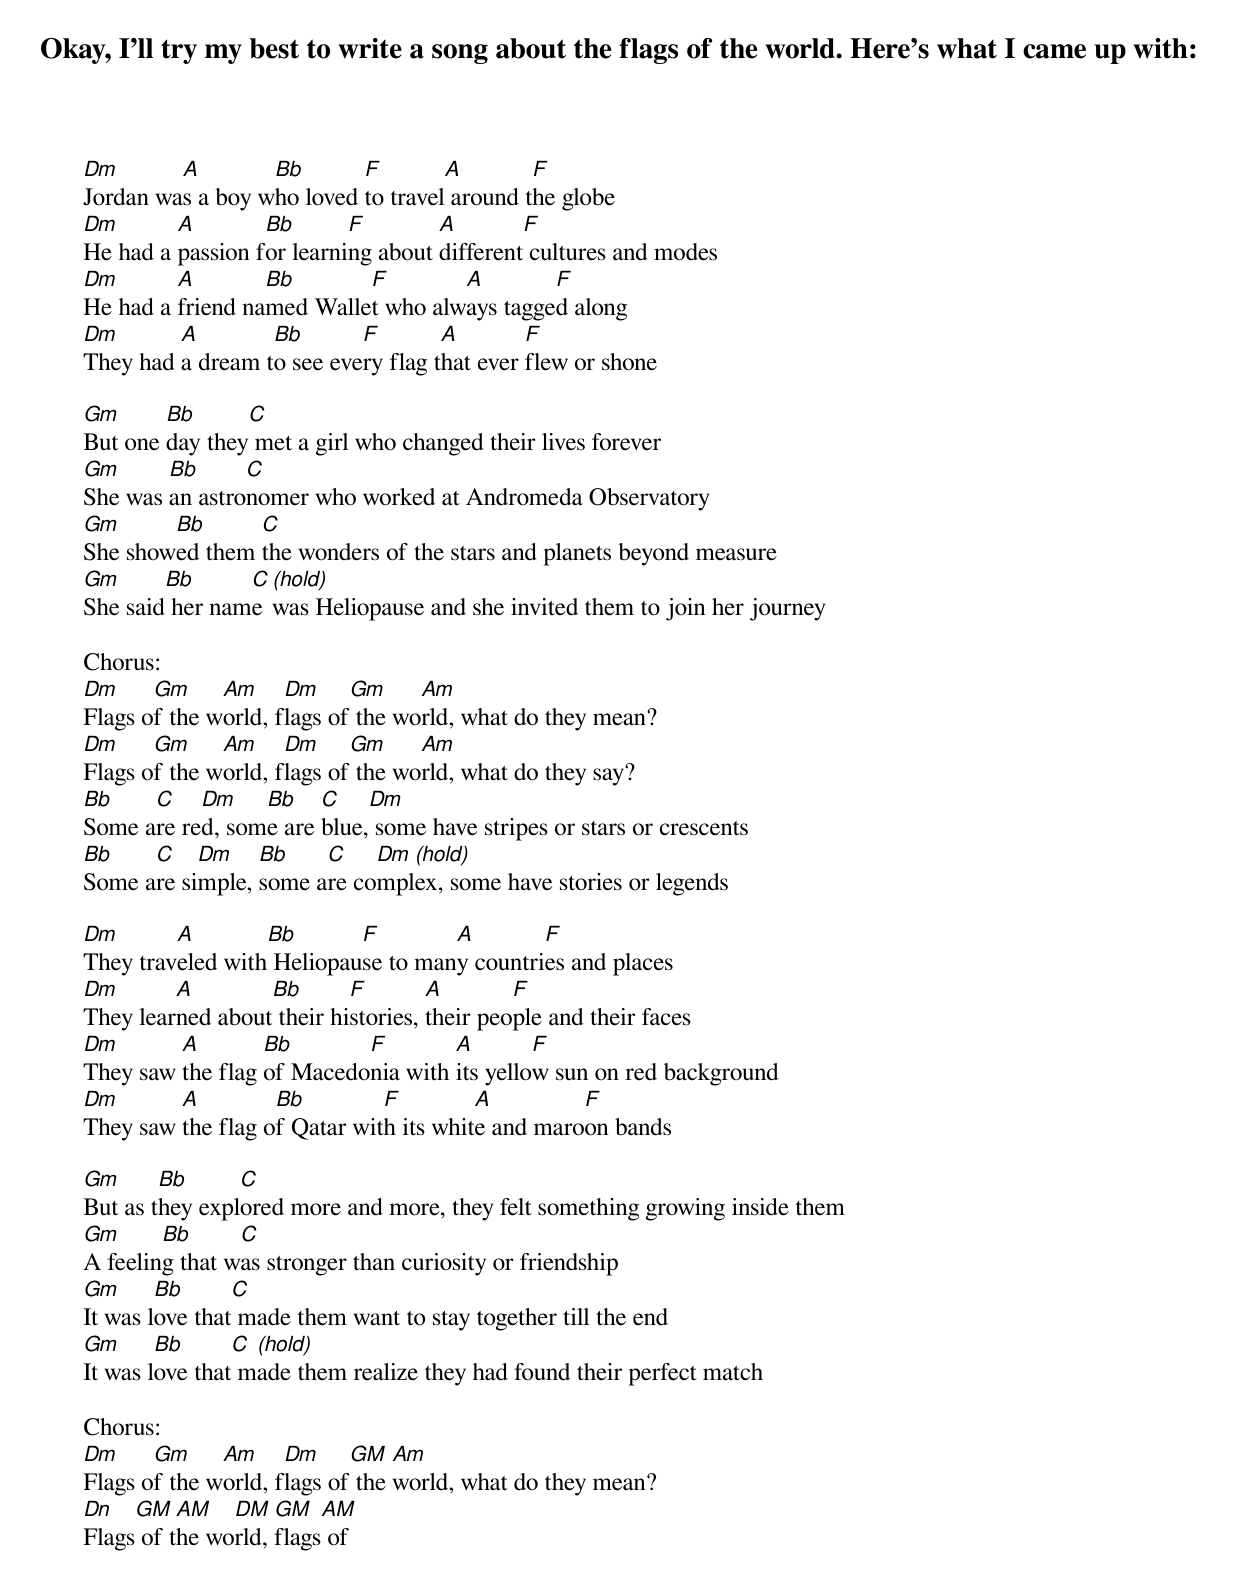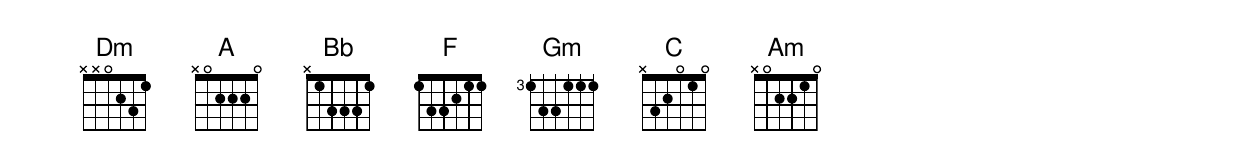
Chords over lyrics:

Okay, I'll try my best to write a song about the flags of the world. Here's what I came up with:

Dm       A        Bb       F        A        F
Jordan was a boy who loved to travel around the globe
Dm       A        Bb       F        A        F
He had a passion for learning about different cultures and modes
Dm       A        Bb       F        A        F
He had a friend named Wallet who always tagged along
Dm       A        Bb       F        A        F
They had a dream to see every flag that ever flew or shone

Gm      Bb      C
But one day they met a girl who changed their lives forever
Gm      Bb      C
She was an astronomer who worked at Andromeda Observatory
Gm      Bb      C
She showed them the wonders of the stars and planets beyond measure
Gm      Bb      C (hold)
She said her name was Heliopause and she invited them to join her journey

Chorus:
Dm     Gm     Am     Dm     Gm     Am
Flags of the world, flags of the world, what do they mean?
Dm     Gm     Am     Dm     Gm     Am
Flags of the world, flags of the world, what do they say?
Bb    C    Dm    Bb    C    Dm
Some are red, some are blue, some have stripes or stars or crescents
Bb    C    Dm    Bb    C    Dm (hold)
Some are simple, some are complex, some have stories or legends

Dm       A        Bb       F        A        F
They traveled with Heliopause to many countries and places
Dm       A        Bb       F        A        F
They learned about their histories, their people and their faces
Dm       A        Bb       F        A        F
They saw the flag of Macedonia with its yellow sun on red background
Dm       A         Bb         F         A         F
They saw the flag of Qatar with its white and maroon bands

Gm      Bb      C
But as they explored more and more, they felt something growing inside them
Gm      Bb      C
A feeling that was stronger than curiosity or friendship
Gm      Bb      C
It was love that made them want to stay together till the end
Gm      Bb      C (hold)
It was love that made them realize they had found their perfect match

Chorus:
Dm     Gm     Am     Dm     GM   Am
Flags of the world, flags of the world, what do they mean?
Dn   GM   AM   DM   GM   AM
Flags of the world, flags of
